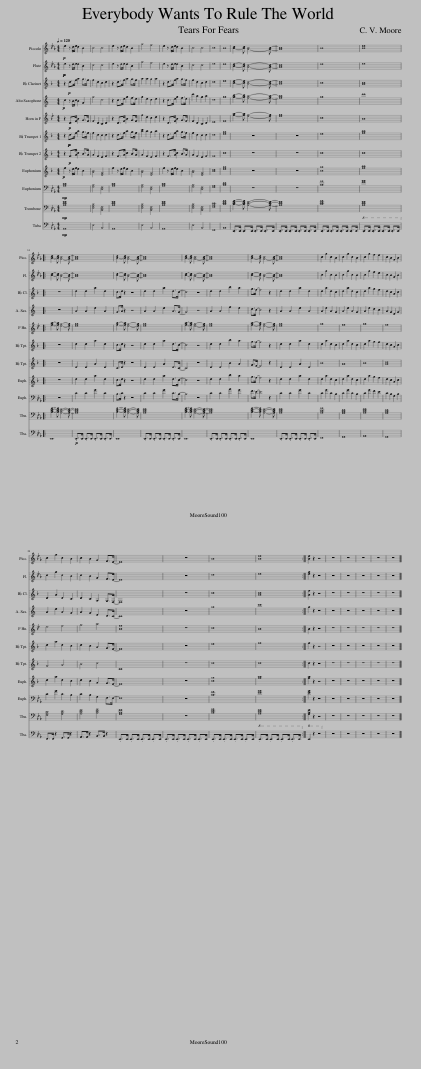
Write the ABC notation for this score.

X:1
%%score 1 2 3 4 5 6 7 8 9 10 11
L:1/8
Q:1/4=120
M:4/4
I:linebreak $
K:Eb
V:1 treble transpose=12
V:2 treble
V:3 treble transpose=-2
V:4 treble transpose=-9
V:5 treble transpose=-7
V:6 treble transpose=-2
V:7 treble transpose=-2
V:8 treble transpose=-14
V:9 bass
V:10 bass
V:11 bass
V:1
!p! e2 z d/e/ d2 B2 | c4 c4 | e2 z d/e/ d2 B2 | g4 f4 | e2 z d/e/ d2 B2 | %5
 c4 c4 | c8 | B8 | [B-d]2 [Bd] [A-c]4 [Ac]- | [Ac]8 | %10
 B8 | [Be]8 |:$ [B-d]2 [Bd] [A-c]4 [Ac]- | [Ac]8 | [B-d]2 [Bd] [A-c]4 [Ac]- | %15
 [Ac]8 | [B-d]2 [Bd] [A-c]4 [Ac]- | [Ac]8 | [B-d]2 [Bd] [A-c]4 [Ac]- | [Ac]8 | %20
 c2 g2 c2 B2 | c2 g2 c2 B2 | c2 g2 f2 e2 | c2 B2 G2 B2 |$ c2 g2 c2 B2 | %25
 c2 B2 G2 F>E- | E8 | z8 | B8 | [Be]8 :| %30
 [Be]2 z2 z4 | z8 | z8 | z8 | z8 | %35
 z8 |] %36
V:2
!p!!p! e2 z d/e/ d2 B2 | c4 c4 | e2 z d/e/ d2 B2 | g4 f4 | e2 z d/e/ d2 B2 | %5
 c4 c4 | e8 | d8 | [Bd]2- [Bd] [Ac]4- [Ac]- | [Ac]8 | %10
 d8 | e8 |:$ [Bd]2- [Bd] [Ac]4- [Ac]- | [Ac]8 | [Bd]2- [Bd] [Ac]4- [Ac]- | %15
 [Ac]8 | [Bd]2- [Bd] [Ac]4- [Ac]- | [Ac]8 | [Bd]2- [Bd] [Ac]4- [Ac]- | [Ac]8 | %20
 c2 g2 c2 B2 | c2 g2 c2 B2 | c2 g2 f2 e2 | c2 B2 G2 B2 |$ c2 g2 c2 B2 | %25
 c2 B2 G2 F>E- | E8 | z8 | d8 | e8 :| %30
 [eg]2 z2 z4 | z8 | z8 | z8 | z8 | %35
 z8 |] %36
V:3
[K:F] z2!p! d>f a2 g>f | f2 d2 c2 d2 | z2 d>f a2 g>f | a2 a2 g2 a2 | z2 d>f a2 g>f | %5
 f2 d2 c2 d2 | d8 | e8 | [ce]2- [ce] [Bd]4- [Bd]- | [Bd]8 | %10
 c8 | [Ac]8 |:$ z8 | d2 d2 a2 d2 | c>d z2 z4 | %15
 d2 d2 a2 d>c- | c4 z4 | d2 d2 b2 a2 | g>f- f4 z2 | d2 d2 a2 d2 | %20
 d2 a2 d2 c2 | d2 a2 d2 c2 | d2 a2 g2 f2 | d2 c2 A2 c2 |$ D2 A2 D2 C2 | %25
 D2 C2 A,2 G,>F,- | F,8 | z8 | c8 | [Ac]8 :| %30
 [Af]2 z2 z4 | z8 | z8 | z8 | z8 | %35
 z8 |] %36
V:4
[K:C]!p! c2 z B/c/ B2 G2 | g4 d4 | z2 c>e g2 f>e | g2 e2 d2 e2 | z2 c>e g2 f>e | %5
 c'2 a2 g2 a2 | d8 | g8 | [gb]2- [gb] [fa]4- [fa]- | [fa]8 | %10
 g8 | c'8 |:$ z8 | A2 A2 e2 A2 | G>A z2 z4 | %15
 A2 A2 e2 A>G- | G4 z4 | A2 A2 f2 e2 | d>c- c4 z2 | A2 A2 e2 A2 | %20
 A2 e2 A2 G2 | A2 e2 A2 G2 | A2 e2 d2 c2 | A2 G2 E2 G2 |$ A2 e2 A2 G2 | %25
 A2 G2 E2 D>C- | C8 | z8 | g8 | c'8 :| %30
 g2 z2 z4 | z8 | z8 | z8 | z8 | %35
 z8 |] %36
V:5
[K:Bb] z2!p! D>F B2 G>F | F2 D2 C2 D2 | z2 D>F B2 G>F | f2 d2 c2 d2 | z2 D>F B2 G>F | %5
 F2 D2 C2 D2 | E8 | F8 | [fa]2- [fa] [eg]4- [eg] | [eg]8 | %10
 c8 | B8 |:$ [fa]2- [fa] [eg]4- [eg] | [eg]8 | [fa]2- [fa] [eg]4- [eg] | %15
 [eg]8 | [fa]2- [fa] [eg]4- [eg] | [eg]8 | [fa]2- [fa] [eg]4- [eg] | [eg]8 | %20
 g8 | f8 | g8 | f8 |$ e4 f4 | %25
 g4 a4 | [Bf]8 | z8 | c8 | B8 :| %30
 B2 z2 z4 | z8 | z8 | z8 | z8 | %35
 z8 |] %36
V:6
[K:F] z2!p!!p! d>f a2 g>f | f2 d2 c2 d2 | z2 d>f a2 g>f | [ac']2 a2 g2 a2 | z2 d>f a2 g>f | %5
 f2 d2 c2 d2 | d8 | [eg]8 | z8 | z8 | %10
 e8 | [fa]8 |:$ z8 | d2 d2 a2 d2 | c>d z2 z4 | %15
 d2 d2 a2 d>c- | c4 z4 | d2 d2 b2 a2 | g>f- f4 z2 | d2 d2 a2 d2 | %20
 d2 a2 d2 c2 | d2 a2 d2 c2 | d2 a2 g2 f2 | d2 c2 A2 c2 |$ d2 a2 d2 c2 | %25
 d2 c2 A2 G>F- | F8 | z8 | e8 | f8 :| %30
 f2 z2 z4 | z8 | z8 | z8 | z8 | %35
 z8 |] %36
V:7
[K:F] z2!p! F>A c2 B>A | A2 F2 E2 F2 | z2 F>A c2 B>A | A2 F2 E2 F2 | z2 F>A c2 B>A | %5
 A2 F2 E2 F2 | F8 | c8 | z8 | z8 | %10
 c8 | c8 |:$ z8 | D2 D2 A2 D2 | C>D z2 z4 | %15
 D2 D2 A2 D>C- | C4 z4 | D2 D2 B2 A2 | G>F- F4 z2 | D2 D2 A2 D2 | %20
 B8 | A8 | B8 | [Ac]8 |$ G4 A4 | %25
 B4 c4 | C8 | z8 | c8 | c8 :| %30
 c2 z2 z4 | z8 | z8 | z8 | z8 | %35
 z8 |] %36
V:8
[K:F]!p! f2 z e/f/ e2 c2 | [Ac]4 [EG]4 | f2 z e/f/ e2 c2 | [Ac]4 [EG]4 | f2 z e/f/ e2 c2 | %5
 [Ac]4 [EG]4 | [Bd]8 | [eg]8 | z8 | z8 | %10
 [cg]8 | [fa]8 |:$ z8 | d2 d2 a2 d2 | c>d z2 z4 | %15
 d2 d2 a2 d>c- | c4 z4 | d2 d2 b2 a2 | g>f- f4 z2 | d2 d2 a2 d2 | %20
 d2 a2 d2 c2 | d2 a2 d2 c2 | d2 a2 g2 f2 | d2 c2 A2 c2 |$ d2 a2 d2 c2 | %25
 d2 c2 A2 G>F- | F8 | z8 | [cg]8 | [fa]8 :| %30
 [fa]2 z2 z4 | z8 | z8 | z8 | z8 | %35
 z8 |] %36
V:9
!mp! [A,C]8 | [G,B,]4 [D,F,]4 | [A,C]8 | [G,B,]4 [D,F,]4 | [A,C]8 | %5
 [G,B,]4 [D,F,]4 | [F,A,]8 | [B,D]8 | z8 | z8 | %10
 [B,F]8 | [EG]8 |:$ z8 | C2 C2 G2 C2 | B,>C z2 z4 | %15
 C2 C2 G2 C>B,- | B,4 z4 | C2 C2 A2 G2 | F>E- E4 z2 | C2 C2 G2 C2 | %20
 C2 G2 C2 B,2 | C2 G2 C2 B,2 | C2 G2 F2 E2 | C2 B,2 G,2 B,2 |$ C2 G2 C2 B,2 | %25
 C2 B,2 G,2 F,>E,- | E,8 | z8 | [B,F]8 | [EG]8 :| %30
 [EG]2 z2 z4 | z8 | z8 | z8 | z8 | %35
 z8 |] %36
V:10
!mp! [A,CE]8 | [E,G,B,]4 [B,,D,F,]4 | [A,CE]8 | [E,G,B,]4 [B,,D,F,]4 | [A,CE]8 | %5
 [E,G,B,]4 [B,,D,F,]4 | [F,A,C]8 | [B,DF]8 | [B,DF]2- [B,DF] [A,CE]4- [A,CE]- | [A,CE]8 | %10
 [B,DF]8 | [A,CE]8 |:$ [B,DF]2- [B,DF] [A,CE]4- [A,CE]- | [A,CE]8 | [B,DF]2- [B,DF] [A,CE]4- [A,CE] | %15
 [A,CE]8 | [B,DF]2- [B,DF] [A,CE]4- [A,CE]- | [A,CE]8 | [B,DF]2- [B,DF] [A,CE]4- [A,CE] | [A,CE]8 | %20
 [A,CF]8 | [G,B,D]8 | [A,CE]8 | [G,B,D]8 |$ [F,A,C]4 [G,B,D]4 | %25
 [A,CE]4 [B,DF]4 | [G,B,E]8 | z8 | [B,DF]8 | [A,CE]8 :| %30
 [G,B,E]2 z2 z4 | z8 | z8 | z8 | z8 | %35
 z8 |] %36
V:11
!mp! A,,8 | E,4 B,,4 | A,,8 | E,4 B,,4 | A,,8 | %5
 E,4 B,,4 | F,,8 | B,,8 | .E,,>E,, .E,,>E,, .E,,>E,, .E,,>E,, | .E,,>E,, .E,,>E,, .E,,>E,, .E,,>E,, | %10
 .E,,>E,, .E,,>E,, .E,,>E,, .E,,>E,, |!8va(! .E,>E, .E,>E, .E,>E, .E,>E,!8va)! |:$ E,,8 |!p! .E,,>E,, .E,,>E,, .E,,>E,, .E,,>E,, | E,,8 | %15
 .E,,>E,, .E,,>E,, .E,,>E,, .E,,>E,, | E,,8 | .E,,>E,, .E,,>E,, .E,,>E,, .E,,>E,, | E,,8 | .E,,>E,, .E,,>E,, .E,,>E,, .E,,>E,, | %20
 F,,8 | G,,8 | A,,8 | G,,8 |$ F,,>F,, z2 G,,>G,, z2 | %25
 A,,>A,, z2 B,,>B,, z2 | .E,,>E,, .E,,>E,, .E,,>E,, .E,,>E,, | .E,,>E,, .E,,>E,, .E,,>E,, .E,,>E,, | .E,,>E,, .E,,>E,, .E,,>E,, .E,,>E,, |!8va(! .E,>E, .E,>E, .E,>E, .E,>E,!8va)! :| %30
!8va(! E,2 z2 z4!8va)! | z8 | z8 | z8 | z8 | %35
 z8 |] %36
